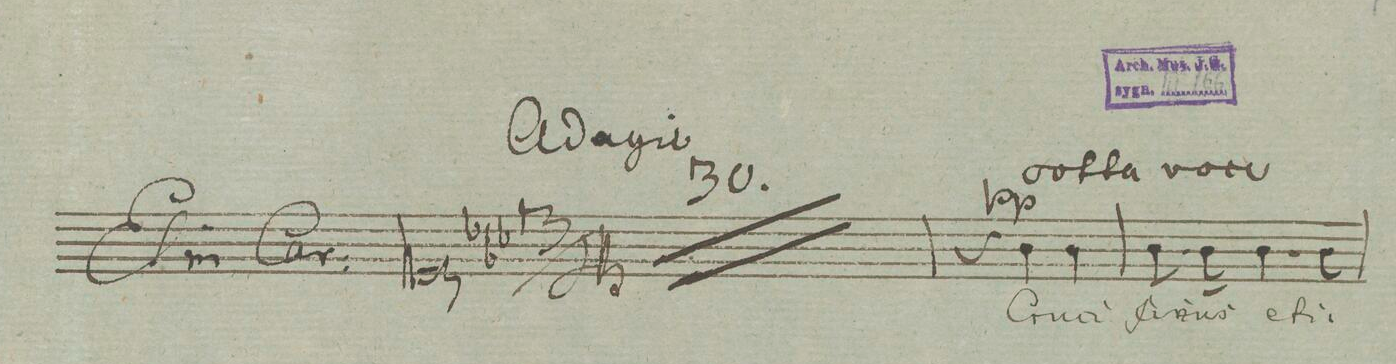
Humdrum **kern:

**kern	**text	**dynam
*I"Soprano. Tutti.	*	*
*clefC1	*	*
*k[b-e-a-]	*	*
*met(c|)	*	*
*M3/4	*	*
2.r	.	.
=68	=68	=68
2.r	.	.
=69	=69	=69
2.r	.	.
=70	=70	=70
2.r	.	.
=71	=71	=71
2.r	.	.
=72	=72	=72
2.r	.	.
=73	=73	=73
2.r	.	.
=74	=74	=74
2.r	.	.
=75	=75	=75
2.r	.	.
=76	=76	=76
2.r	.	.
=77	=77	=77
2.r	.	.
=78	=78	=78
2.r	.	.
=79	=79	=79
2.r	.	.
=80	=80	=80
2.r	.	.
=81	=81	=81
2.r	.	.
=82	=82	=82
2.r	.	.
=83	=83	=83
2.r	.	.
=84	=84	=84
2.r	.	.
=85	=85	=85
2.r	.	.
=86	=86	=86
2.r	.	.
=87	=87	=87
2.r	.	.
=88	=88	=88
2.r	.	.
=89	=89	=89
2.r	.	.
=90	=90	=90
2.r	.	.
=91	=91	=91
2.r	.	.
=92	=92	=92
2.r	.	.
=93	=93	=93
2.r	.	.
=94	=94	=94
2.r	.	.
=95	=95	=95
2.r	.	.
=96	=96	=96
2.r	.	.
=97	=97	=97
4r	.	.
.	.	pp
4g\	Cru-	.
4g\	-ci-	.
=98	=98	=98
8.g\	-fi-	.
16g\	-xus	.
4.g\	e-	.
8g\	-ti-	.
=99	=99	=99
*-	*-	*-
